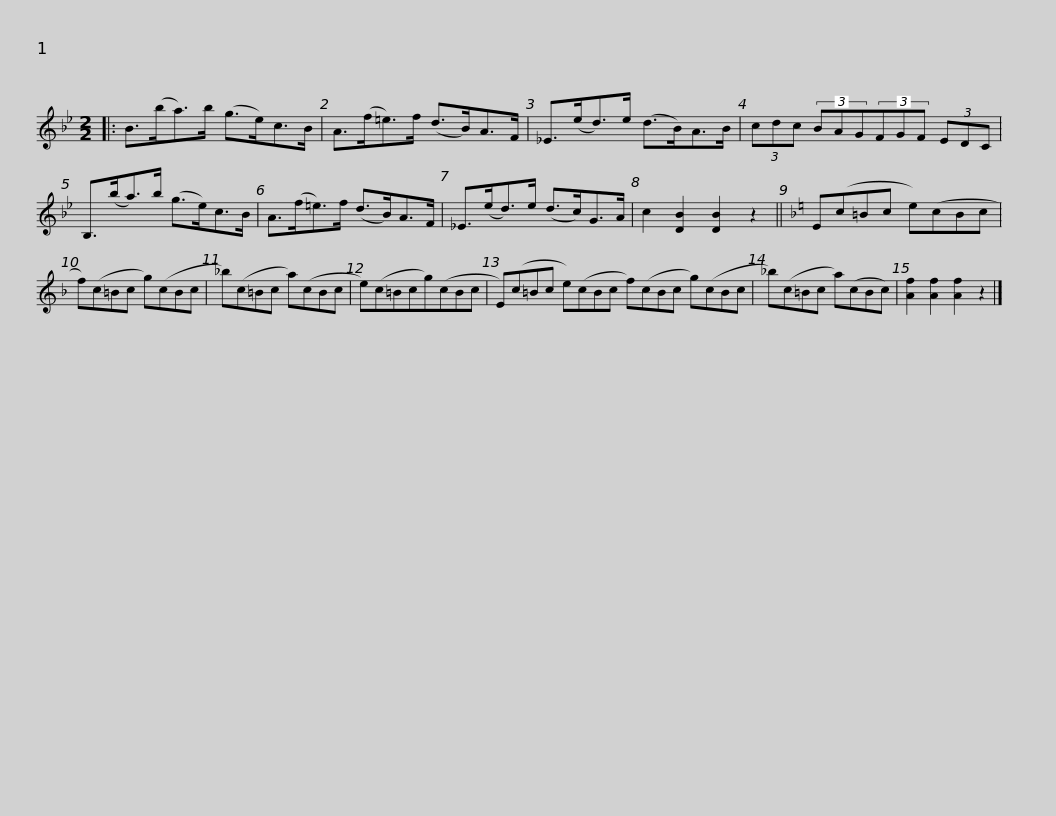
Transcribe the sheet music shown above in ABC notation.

X:1
L:1/8
M:2/2
I:linebreak $
K:Bb
V:1 treble
V:1
|: B>(ba>)b (g>e)c>B | A>(f=e>)f (d>B)A>F | _E>(ed>)e (d>B)A>B | (3cdc (3BAG(3FGF (3EDC |$ B,>(ba>)b (g>e)c>B | %5
 A>(f=e>)f (d>B)A>F | _E>(ed>)e (d>c)G>A | c2 [DB]2 [DB]2 z2 ||[K:F] E(c=Bc e)(cBc |$ f)(c=Bc g)(cBc | %10
 _b)(c=Bc a)(cBc | e)(c=Bcg)(cBc | E)(c=Bc e)(cBc f)(cBc g)(cBc |$ _b)(c=Bc a)(cBc) | [Af]2 [Af]2 [Af]2 z2 |] %15
